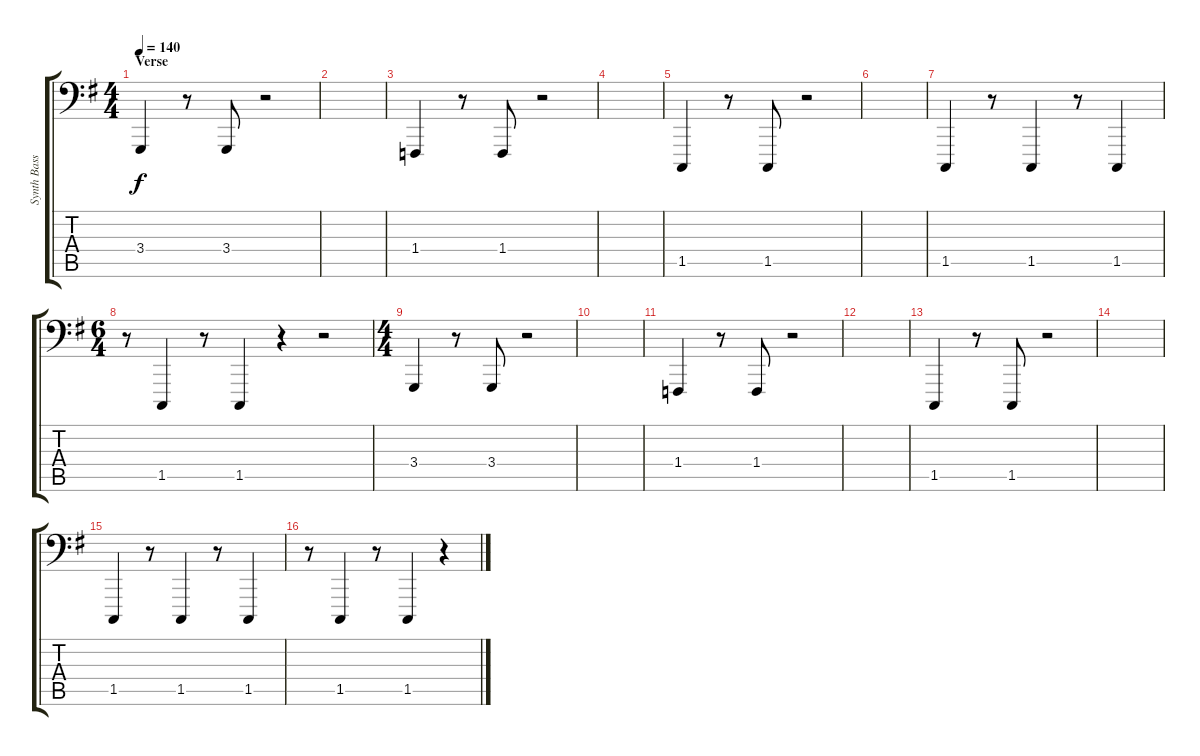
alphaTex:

\track ("Synth Bass" "Synth Bass") {instrument lead8bassandlead}
\staff {score tabs}
\tuning (G2 D2 A1 E1 B0 G0) {hide}
\ts (4 4)
\section ("" "Verse")
\tempo 140
\clef f4
\ks g
3.4.4{dy f} r.8 3.4.8 r.2 |
|
1.4.4 r.8 1.4.8 r.2 |
|
1.5.4 r.8 1.5.8 r.2 |
|
1.5.4 r.8 1.5.4 r.8 1.5.4 |
\ts (6 4)
r.8 1.5.4 r.8 1.5.4 r.4 r.2 |
\ts (4 4)
3.4.4 r.8 3.4.8 r.2 |
|
1.4.4 r.8 1.4.8 r.2 |
|
1.5.4 r.8 1.5.8 r.2 |
|
1.5.4 r.8 1.5.4 r.8 1.5.4 |
r.8 1.5.4 r.8 1.5.4 r.4
